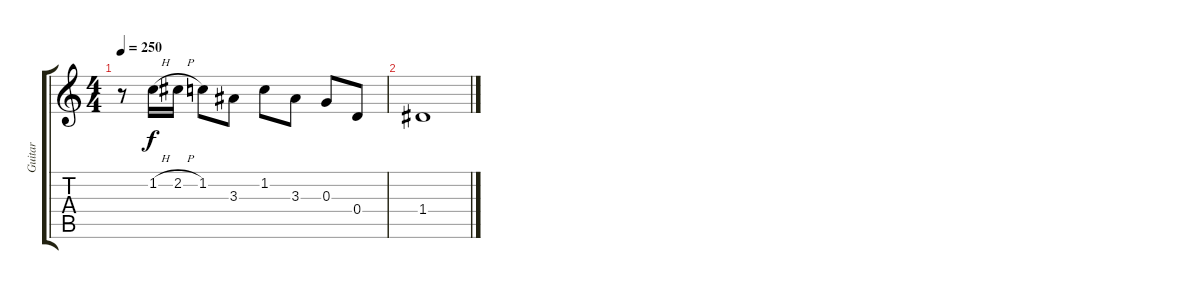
\track ("Guitar" "Guitar") {instrument acousticguitarnylon}
\staff {score tabs}
\tuning (E4 B3 G3 D3 A2 E2) {hide}
\ts (4 4)
\tempo 250
\clef g2
\ks c
r.8{dy f} 1.2{h}.16 2.2{h}.16 1.2.8 3.3.8 1.2.8 3.3.8 0.3.8 0.4.8 |
1.4.1
